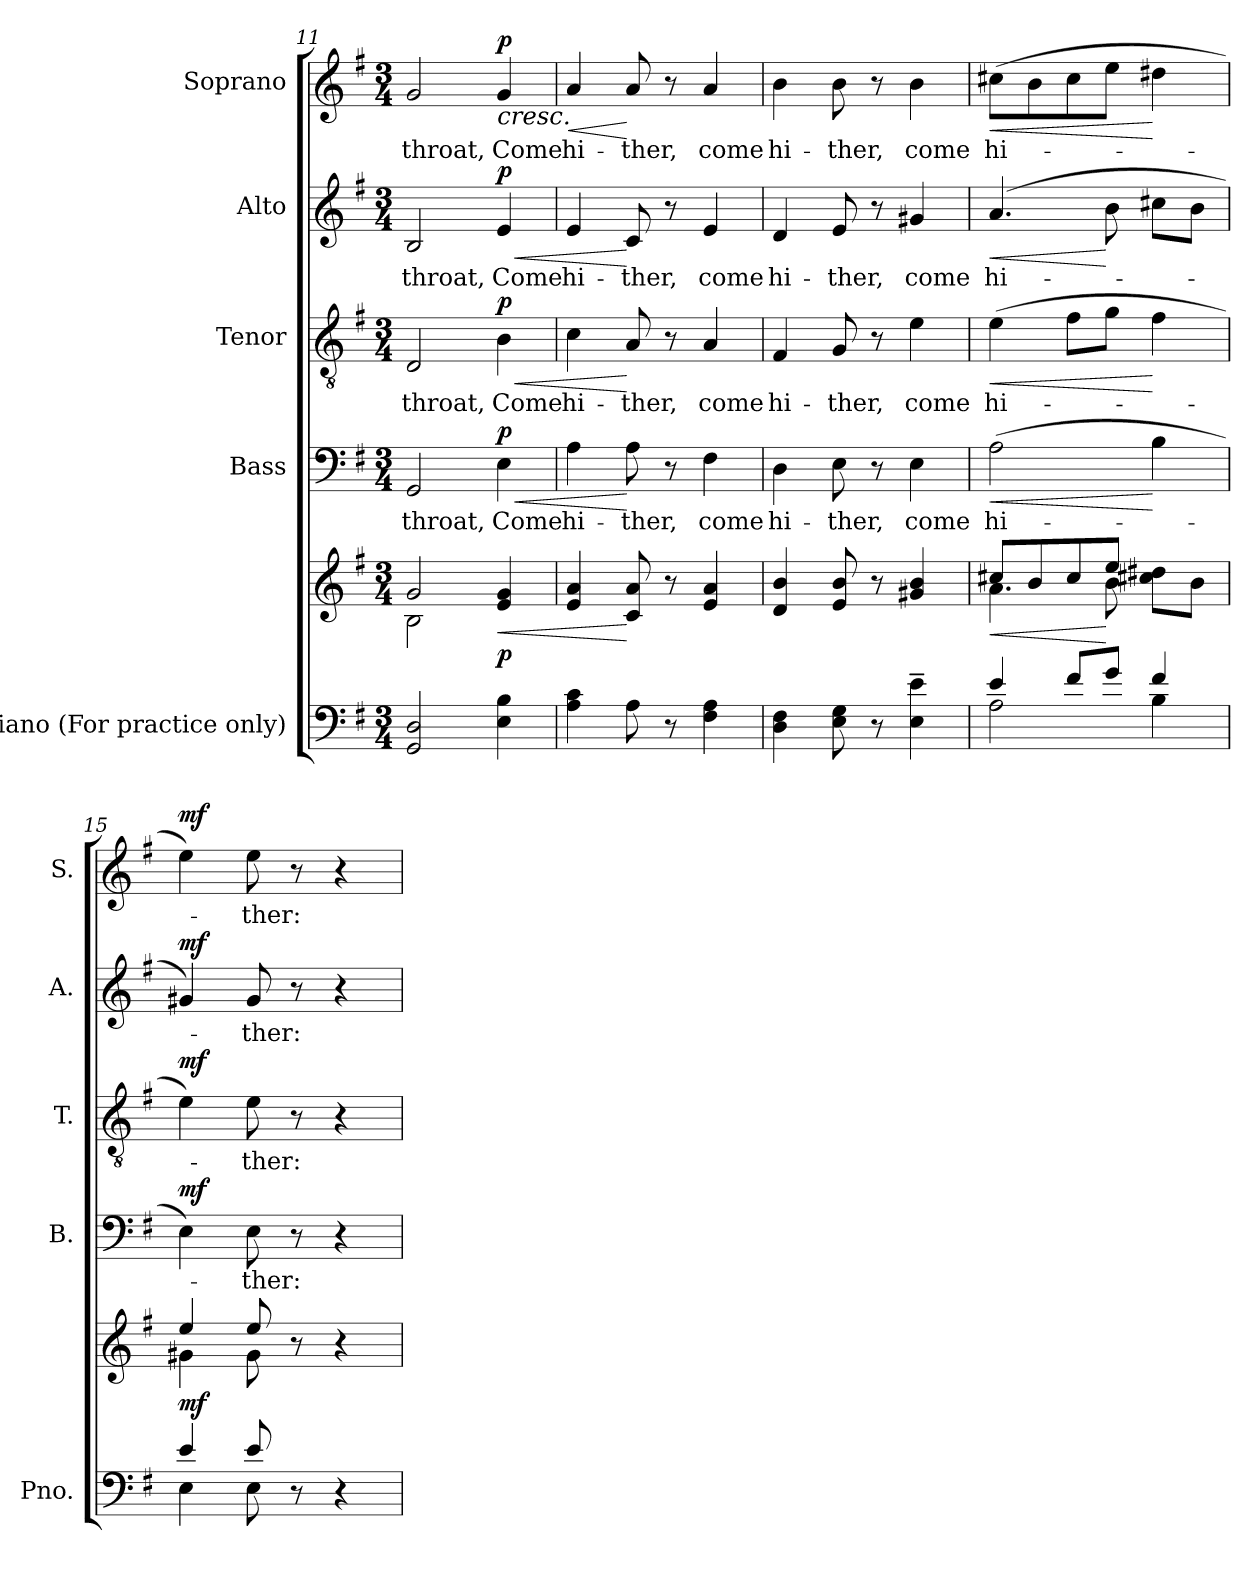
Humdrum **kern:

**kern	**kern	**dynam	**kern	**text	**dynam	**kern	**text	**dynam	**kern	**text	**dynam	**kern	**text	**dynam
*part5	*part5	*part5	*part4	*part4	*part4	*part3	*part3	*part3	*part2	*part2	*part2	*part1	*part1	*part1
*staff6	*staff5	*staff5/6	*staff4	*staff4	*staff4	*staff3	*staff3	*staff3	*staff2	*staff2	*staff2	*staff1	*staff1	*staff1
*I"Piano (For  practice  only)	*	*	*I"Bass	*	*	*I"Tenor	*	*	*I"Alto	*	*	*I"Soprano	*	*
*I'Pno.	*	*	*I'B.	*	*	*I'T.	*	*	*I'A.	*	*	*I'S.	*	*
*clefF4	*clefG2	*	*clefF4	*	*	*clefGv2	*	*	*clefG2	*	*	*clefG2	*	*
*	*	*	*	*	*	*ITrd7c12	*	*	*	*	*	*	*	*
*k[f#]	*k[f#]	*	*k[f#]	*	*	*k[f#]	*	*	*k[f#]	*	*	*k[f#]	*	*
*G:	*G:	*	*G:	*	*	*G:	*	*	*G:	*	*	*G:	*	*
*M3/4	*M3/4	*	*M3/4	*	*	*M3/4	*	*	*M3/4	*	*	*M3/4	*	*
=11	=11	=11	=11	=11	=11	=11	=11	=11	=11	=11	=11	=11	=11	=11
*	*^	*	*	*	*	*	*	*	*	*	*	*	*	*
!	!	!	!	!	!LO:LY:b:color=#000000	!	!	!	!	!	!	!	!	!	!
!	!	!	!	!	!	!	!	!LO:LY:b:color=#000000	!	!	!	!	!	!	!
!	!	!	!	!	!	!	!	!	!	!	!LO:LY:b:color=#000000	!	!	!	!
!	!	!	!	!	!	!	!	!	!	!	!	!	!	!LO:LY:b:color=#000000	!
2GGi/ 2Di	2gi/	2Bi\	.	2GGi/	throat,	.	2DDi/	throat,	.	2Bi/	throat,	.	2gi/	throat,	.
!	!	!	!LO:HP:b	!	!	!	!	!	!	!	!	!	!	!	!
!	!	!	!	!	!LO:LY:b:color=#000000	!LO:HP:b	!	!	!	!	!	!	!	!	!
!	!	!	!	!	!	!	!	!LO:LY:b:color=#000000	!LO:HP:b	!	!	!	!	!	!
!	!	!	!	!	!	!	!	!	!	!	!LO:LY:b:color=#000000	!LO:HP:b	!	!	!
!	!	!	!	!	!	!	!	!	!	!	!	!	!	!LO:LY:b:color=#000000	!LO:HP:b
4Ei\ 4Bi	4ei/ 4gi	4ryy	< p	4Ei\	Come	< p	4BBi\	Come	< p	4ei/	Come	< p	4gi/	Come	< p
*	*v	*v	*	*	*	*	*	*	*	*	*	*	*	*	*
=12	=12	=12	=12	=12	=12	=12	=12	=12	=12	=12	=12	=12	=12	=12
*	*^	*	*	*	*	*	*	*	*	*	*	*	*	*
!	!	!	!	!	!LO:LY:b:color=#000000	!	!	!	!	!	!	!	!	!	!
*	*v	*v	*	*	*	*	*	*	*	*	*	*	*	*	*
*	*^	*	*	*	*	*	*	*	*	*	*	*	*	*
!	!	!	!	!	!	!	!	!LO:LY:b:color=#000000	!	!	!	!	!	!	!
*	*v	*v	*	*	*	*	*	*	*	*	*	*	*	*	*
*	*^	*	*	*	*	*	*	*	*	*	*	*	*	*
!	!	!	!	!	!	!	!	!	!	!	!LO:LY:b:color=#000000	!	!	!	!
*	*v	*v	*	*	*	*	*	*	*	*	*	*	*	*	*
*	*^	*	*	*	*	*	*	*	*	*	*	*	*	*
!	!	!	!	!	!	!	!	!	!	!	!	!	!	!LO:LY:b:color=#000000	!LO:HP:b
*	*v	*v	*	*	*	*	*	*	*	*	*	*	*	*	*
4Ai\ 4ci	4ei/ 4ai	.	4Ai\	hi-	.	4Ci\	hi-	.	4ei/	hi-	.	4ai/	hi-	<
!	!	!	!	!LO:LY:b:color=#000000	!	!	!	!	!	!	!	!	!	!
!	!	!	!	!	!	!	!LO:LY:b:color=#000000	!	!	!	!	!	!	!
!	!	!	!	!	!	!	!	!	!	!LO:LY:b:color=#000000	!	!	!	!
!	!	!	!	!	!	!	!	!	!	!	!	!	!LO:LY:b:color=#000000	!
8Ai\	8ci/ 8ai	[	8Ai\	-ther,	[	8AAi/	-ther,	[	8ci/	-ther,	[	8ai/	-ther,	[ [
8r	8r	.	8r	.	.	8r	.	.	8r	.	.	8r	.	.
!	!	!	!	!LO:LY:b:color=#000000	!	!	!	!	!	!	!	!	!	!
!	!	!	!	!	!	!	!LO:LY:b:color=#000000	!	!	!	!	!	!	!
!	!	!	!	!	!	!	!	!	!	!LO:LY:b:color=#000000	!	!	!	!
!	!	!	!	!	!	!	!	!	!	!	!	!	!LO:LY:b:color=#000000	!
4F#i\ 4Ai	4ei/ 4ai	.	4F#i\	come	.	4AAi/	come	.	4ei/	come	.	4ai/	come	.
=13	=13	=13	=13	=13	=13	=13	=13	=13	=13	=13	=13	=13	=13	=13
!	!	!	!	!LO:LY:b:color=#000000	!	!	!	!	!	!	!	!	!	!
!	!	!	!	!	!	!	!LO:LY:b:color=#000000	!	!	!	!	!	!	!
!	!	!	!	!	!	!	!	!	!	!LO:LY:b:color=#000000	!	!	!	!
!	!	!	!	!	!	!	!	!	!	!	!	!	!LO:LY:b:color=#000000	!
4Di\ 4F#i	4di/ 4bi	.	4Di\	hi-	.	4FF#i/	hi-	.	4di/	hi-	.	4bi\	hi-	.
!	!	!	!	!LO:LY:b:color=#000000	!	!	!	!	!	!	!	!	!	!
!	!	!	!	!	!	!	!LO:LY:b:color=#000000	!	!	!	!	!	!	!
!	!	!	!	!	!	!	!	!	!	!LO:LY:b:color=#000000	!	!	!	!
!	!	!	!	!	!	!	!	!	!	!	!	!	!LO:LY:b:color=#000000	!
8Ei\ 8Gi	8ei/ 8bi	.	8Ei\	-ther,	.	8GGi/	-ther,	.	8ei/	-ther,	.	8bi\	-ther,	.
8r	8r	.	8r	.	.	8r	.	.	8r	.	.	8r	.	.
!	!	!	!	!LO:LY:b:color=#000000	!	!	!	!	!	!	!	!	!	!
!	!	!	!	!	!	!	!LO:LY:b:color=#000000	!	!	!	!	!	!	!
!	!	!	!	!	!	!	!	!	!	!LO:LY:b:color=#000000	!	!	!	!
!	!	!	!	!	!	!	!	!	!	!	!	!	!LO:LY:b:color=#000000	!
4Ei\~ 4ei~	4g#Xi/ 4bi	.	4Ei\	come	.	4Ei\	come	.	4g#Xi/	come	.	4bi\	come	.
!!LO:PB:g=z
=14	=14	=14	=14	=14	=14	=14	=14	=14	=14	=14	=14	=14	=14	=14
*^	*	*	*	*	*	*	*	*	*	*	*	*	*	*
!	!	!	!LO:HP:b	!	!	!	!	!	!	!	!	!	!	!	!
*	*	*^	*	*	*	*	*	*	*	*	*	*	*	*	*
!	!	!	!	!	!	!LO:LY:b:color=#000000	!LO:HP:b	!	!	!	!	!	!	!	!	!
!	!	!	!	!	!	!	!	!	!LO:LY:b:color=#000000	!LO:HP:b	!	!	!	!	!	!
!	!	!	!	!	!	!	!	!	!	!	!	!LO:LY:b:color=#000000	!LO:HP:b	!	!	!
!	!	!	!	!	!	!	!	!	!	!	!	!	!	!	!LO:LY:b:color=#000000	!LO:HP:b
4ei/	2Ai\	8cc#Xi/L	4.ai\	<	(2Ai\	hi-	<	(4Ei\	hi-	<	(4.ai/	hi-	<	(8cc#Xi\L	hi-	<
.	.	8bi/	.	.	.	.	.	.	.	.	.	.	.	8bi\	.	.
8f#i/L	.	8cc#i/	.	.	.	.	.	8F#i\L	.	.	.	.	.	8cc#i\	.	.
8gi/J	.	8eei/J	8bi\	[	.	.	.	8Gi\J	.	.	8bi\	.	[	8eei\J	.	.
4f#i/	4Bi\	4ryy	8cc#Xi\ 8dd#XiL	.	4Bi\	.	[	4F#i\	.	[	8cc#Xi\L	.	.	4dd#Xi\	.	[
.	.	.	8bi\J	.	.	.	.	.	.	.	8bi\J	.	.	.	.	.
=15	=15	=15	=15	=15	=15	=15	=15	=15	=15	=15	=15	=15	=15	=15	=15	=15
4ei/	4Ei\	4eei/	4g#Xi\	mf	4Ei\)	.	mf	4Ei\)	.	mf	4g#Xi/)	.	mf	4eei\)	.	mf
!	!	!	!	!	!	!LO:LY:b:color=#000000	!	!	!	!	!	!	!	!	!	!
!	!	!	!	!	!	!	!	!	!LO:LY:b:color=#000000	!	!	!	!	!	!	!
!	!	!	!	!	!	!	!	!	!	!	!	!LO:LY:b:color=#000000	!	!	!	!
!	!	!	!	!	!	!	!	!	!	!	!	!	!	!	!LO:LY:b:color=#000000	!
8ei/	8Ei\	8eei/	8g#i\	.	8Ei\	-ther:	.	8Ei\	-ther:	.	8g#i/	-ther:	.	8eei\	-ther:	.
4.ryy	8r	8r	4.ryy	.	8r	.	.	8r	.	.	8r	.	.	8r	.	.
.	4r	4r	.	.	4r	.	.	4r	.	.	4r	.	.	4r	.	.
*v	*v	*	*	*	*	*	*	*	*	*	*	*	*	*	*	*
*	*v	*v	*	*	*	*	*	*	*	*	*	*	*	*	*
=	=	=	=	=	=	=	=	=	=	=	=	=	=	=
*-	*-	*-	*-	*-	*-	*-	*-	*-	*-	*-	*-	*-	*-	*-
